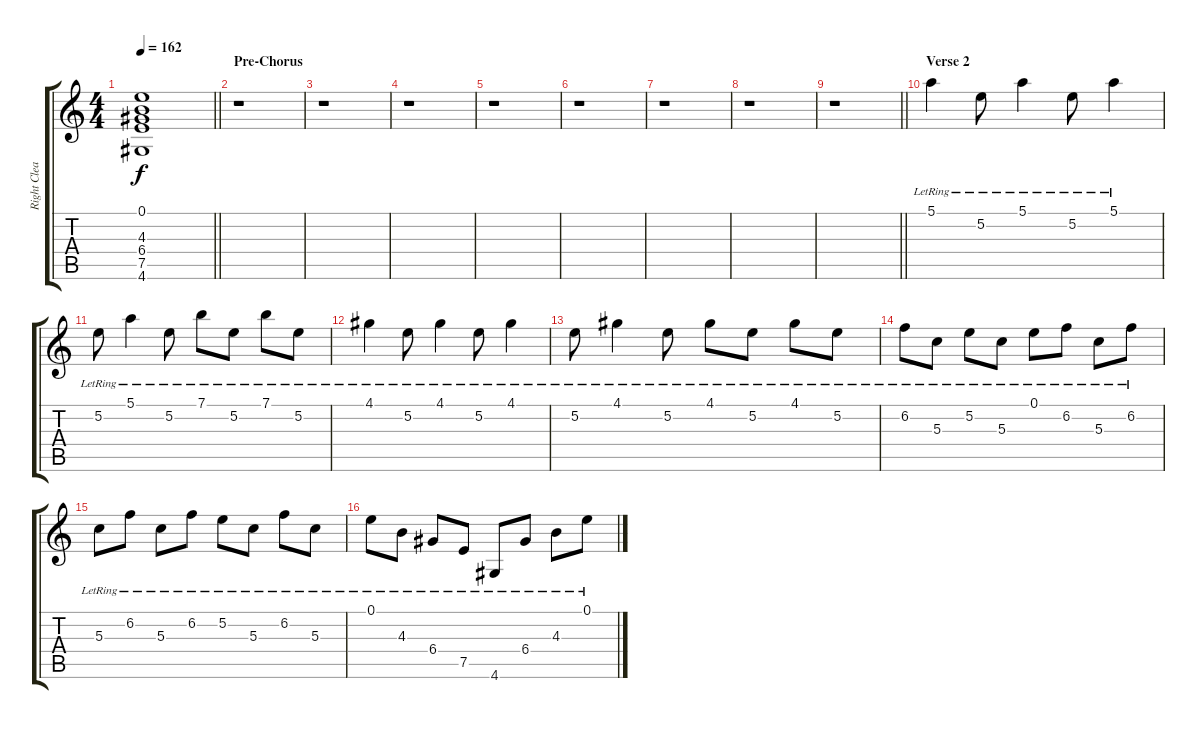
\track ("Right Clean Background Guitar" "Right Clea") {instrument electricguitarjazz}
\staff {score tabs}
\tuning (E4 B3 G3 D3 A2 E2) {hide}
\ts (4 4)
\tempo 162
\clef g2
\barLineRight lightlight
\ks aminor
(0.1{t} 4.3{t} 6.4{t} 7.5{t} 4.6{t}).1{dy f} |
\section ("" "Pre-Chorus")
\ks c
r.1 |
r.1 |
r.1 |
r.1 |
r.1 |
r.1 |
r.1 |
\barLineRight lightlight
r.1 |
\section ("" "Verse 2")
\ks aminor
5.1{lr}.4 5.2{lr}.8 5.1{lr}.4 5.2{lr}.8 5.1{lr}.4 |
5.2{lr}.8 5.1{lr}.4 5.2{lr}.8 7.1{lr}.8 5.2{lr}.8 7.1{lr}.8 5.2{lr}.8 |
4.1{lr}.4 5.2{lr}.8 4.1{lr}.4 5.2{lr}.8 4.1{lr}.4 |
5.2{lr}.8 4.1{lr}.4 5.2{lr}.8 4.1{lr}.8 5.2{lr}.8 4.1{lr}.8 5.2{lr}.8 |
6.2{lr}.8 5.3{lr}.8 5.2{lr}.8 5.3{lr}.8 0.1{lr}.8 6.2{lr}.8 5.3{lr}.8 6.2{lr}.8 |
5.3{lr}.8 6.2{lr}.8 5.3{lr}.8 6.2{lr}.8 5.2{lr}.8 5.3{lr}.8 6.2{lr}.8 5.3{lr}.8 |
0.1{lr}.8 4.3{lr}.8 6.4{lr}.8 7.5{lr}.8 4.6{lr}.8 6.4{lr}.8 4.3{lr}.8 0.1{lr}.8
